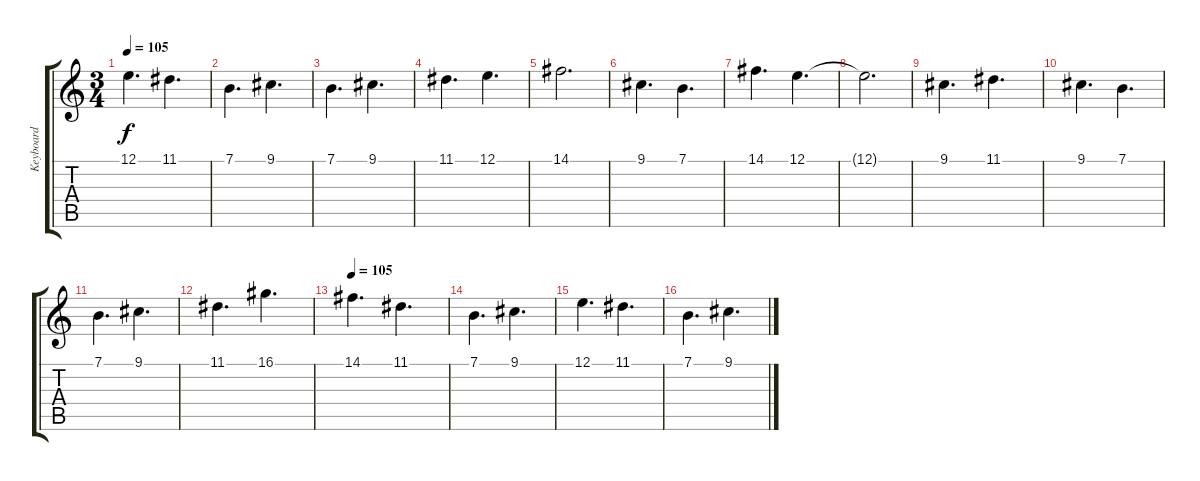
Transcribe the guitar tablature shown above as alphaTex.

\track ("Keyboard" "Keyboard") {instrument acousticgrandpiano}
\staff {score tabs}
\tuning (E4 B3 G3 D3 A2 E2) {hide}
\ts (3 4)
\tempo 105
\clef g2
\ks c
12.1.4{d dy f} 11.1.4{d} |
7.1.4{d} 9.1.4{d} |
7.1.4{d} 9.1.4{d} |
11.1.4{d} 12.1.4{d} |
14.1.2{d} |
9.1.4{d} 7.1.4{d} |
14.1.4{d} 12.1.4{d} |
12.1{t}.2{d} |
9.1.4{d} 11.1.4{d} |
9.1.4{d} 7.1.4{d} |
7.1.4{d} 9.1.4{d} |
11.1.4{d} 16.1.4{d} |
\tempo 105
14.1.4{d} 11.1.4{d} |
7.1.4{d} 9.1.4{d} |
12.1.4{d} 11.1.4{d} |
7.1.4{d} 9.1.4{d}
